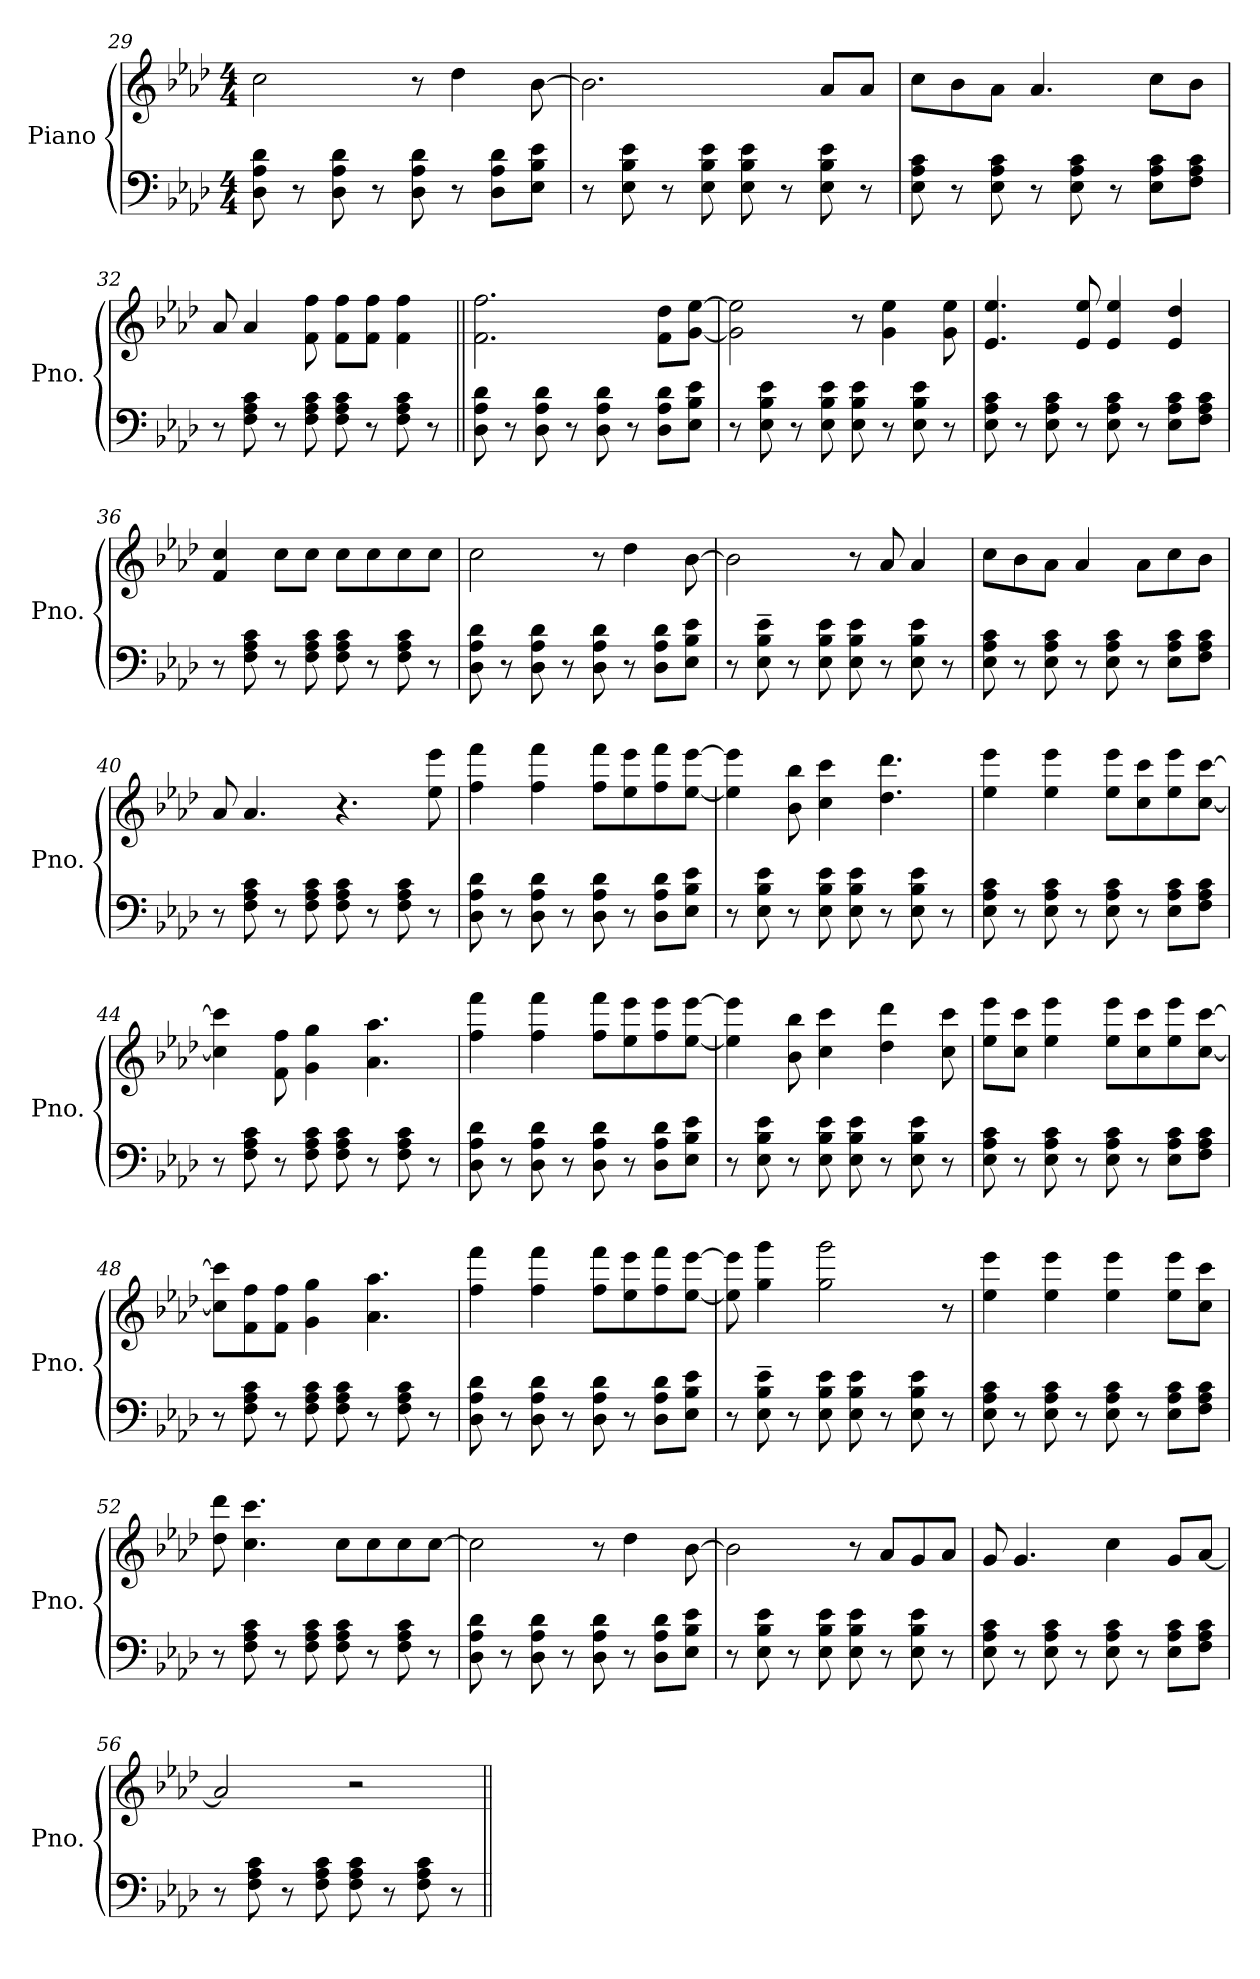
**kern	**kern
*part1	*part1
*staff2	*staff1
*I"Piano	*
*I'Pno.	*
*clefF4	*clefG2
*k[b-e-a-d-]	*k[b-e-a-d-]
*M4/4	*M4/4
=29	=29
8D-\ 8A-\ 8d-\	2cc\
8r	.
8D-\ 8A-\ 8d-\	.
8r	.
8D-\ 8A-\ 8d-\	8r
8r	4dd-\
8D-\ 8A-\ 8d-\L	.
8E-\ 8B-\ 8e-\J	[8b-\
=30	=30
8r	2.b-\]
8E-\ 8B-\ 8e-\	.
8r	.
8E-\ 8B-\ 8e-\	.
8E-\ 8B-\ 8e-\	.
8r	.
8E-\ 8B-\ 8e-\	8a-/L
8r	8a-/J
!!LO:PB:g=z
=31	=31
8E-\ 8A-\ 8c\	8cc\L
8r	8b-\
8E-\ 8A-\ 8c\	8a-\J
8r	4.a-/
8E-\ 8A-\ 8c\	.
8r	.
8E-\ 8A-\ 8c\L	8cc\L
8F\ 8A-\ 8c\J	8b-\J
=32	=32
8r	8a-/
8F\ 8A-\ 8c\	4a-/
8r	.
8F\ 8A-\ 8c\	8f\ 8ff\
8F\ 8A-\ 8c\	8f\ 8ff\L
8r	8f\ 8ff\J
8F\ 8A-\ 8c\	4f\ 4ff\
8r	.
=33||	=33||
8D-\ 8A-\ 8d-\	2.f\ 2.ff\
8r	.
8D-\ 8A-\ 8d-\	.
8r	.
8D-\ 8A-\ 8d-\	.
8r	.
8D-\ 8A-\ 8d-\L	8f\ 8dd-\L
8E-\ 8B-\ 8e-\J	[8g\ [8ee-\J
=34	=34
8r	2g\] 2ee-\]
8E-\ 8B-\ 8e-\	.
8r	.
8E-\ 8B-\ 8e-\	.
8E-\ 8B-\ 8e-\	8r
8r	4g\ 4ee-\
8E-\ 8B-\ 8e-\	.
8r	8g\ 8ee-\
=35	=35
8E-\ 8A-\ 8c\	4.e-/ 4.ee-/
8r	.
8E-\ 8A-\ 8c\	.
8r	8e-/ 8ee-/
8E-\ 8A-\ 8c\	4e-/ 4ee-/
8r	.
8E-\ 8A-\ 8c\L	4e-/ 4dd-/
8F\ 8A-\ 8c\J	.
=36	=36
8r	4f/ 4cc/
8F\ 8A-\ 8c\	.
8r	8cc\L
8F\ 8A-\ 8c\	8cc\J
8F\ 8A-\ 8c\	8cc\L
8r	8cc\
8F\ 8A-\ 8c\	8cc\
8r	8cc\J
!!LO:LB:g=z
=37	=37
8D-\ 8A-\ 8d-\	2cc\
8r	.
8D-\ 8A-\ 8d-\	.
8r	.
8D-\ 8A-\ 8d-\	8r
8r	4dd-\
8D-\ 8A-\ 8d-\L	.
8E-\ 8B-\ 8e-\J	[8b-\
=38	=38
8r	2b-\]
8E-\~ 8B-\~ 8e-\~	.
8r	.
8E-\ 8B-\ 8e-\	.
8E-\ 8B-\ 8e-\	8r
8r	8a-/
8E-\ 8B-\ 8e-\	4a-/
8r	.
=39	=39
8E-\ 8A-\ 8c\	8cc\L
8r	8b-\
8E-\ 8A-\ 8c\	8a-\J
8r	4a-/
8E-\ 8A-\ 8c\	.
8r	8a-\L
8E-\ 8A-\ 8c\L	8cc\
8F\ 8A-\ 8c\J	8b-\J
=40	=40
8r	8a-/
8F\ 8A-\ 8c\	4.a-/
8r	.
8F\ 8A-\ 8c\	.
8F\ 8A-\ 8c\	4.r
8r	.
8F\ 8A-\ 8c\	.
8r	8ee-\ 8eee-\
=41	=41
8D-\ 8A-\ 8d-\	4ff\ 4fff\
8r	.
8D-\ 8A-\ 8d-\	4ff\ 4fff\
8r	.
8D-\ 8A-\ 8d-\	8ff\ 8fff\L
8r	8ee-\ 8eee-\
8D-\ 8A-\ 8d-\L	8ff\ 8fff\
8E-\ 8B-\ 8e-\J	[8ee-\ [8eee-\J
=42	=42
8r	4ee-\] 4eee-\]
8E-\ 8B-\ 8e-\	.
8r	8b-\ 8bb-\
8E-\ 8B-\ 8e-\	4cc\ 4ccc\
8E-\ 8B-\ 8e-\	.
8r	4.dd-\ 4.ddd-\
8E-\ 8B-\ 8e-\	.
8r	.
!!LO:LB:g=z
=43	=43
8E-\ 8A-\ 8c\	4ee-\ 4eee-\
8r	.
8E-\ 8A-\ 8c\	4ee-\ 4eee-\
8r	.
8E-\ 8A-\ 8c\	8ee-\ 8eee-\L
8r	8cc\ 8ccc\
8E-\ 8A-\ 8c\L	8ee-\ 8eee-\
8F\ 8A-\ 8c\J	[8cc\ [8ccc\J
=44	=44
8r	4cc\] 4ccc\]
8F\ 8A-\ 8c\	.
8r	8f\ 8ff\
8F\ 8A-\ 8c\	4g\ 4gg\
8F\ 8A-\ 8c\	.
8r	4.a-\ 4.aa-\
8F\ 8A-\ 8c\	.
8r	.
=45	=45
8D-\ 8A-\ 8d-\	4ff\ 4fff\
8r	.
8D-\ 8A-\ 8d-\	4ff\ 4fff\
8r	.
8D-\ 8A-\ 8d-\	8ff\ 8fff\L
8r	8ee-\ 8eee-\
8D-\ 8A-\ 8d-\L	8ff\ 8eee-\
8E-\ 8B-\ 8e-\J	[8ee-\ [8eee-\J
=46	=46
8r	4ee-\] 4eee-\]
8E-\ 8B-\ 8e-\	.
8r	8b-\ 8bb-\
8E-\ 8B-\ 8e-\	4cc\ 4ccc\
8E-\ 8B-\ 8e-\	.
8r	4dd-\ 4ddd-\
8E-\ 8B-\ 8e-\	.
8r	8cc\ 8ccc\
=47	=47
8E-\ 8A-\ 8c\	8ee-\ 8eee-\L
8r	8cc\ 8ccc\J
8E-\ 8A-\ 8c\	4ee-\ 4eee-\
8r	.
8E-\ 8A-\ 8c\	8ee-\ 8eee-\L
8r	8cc\ 8ccc\
8E-\ 8A-\ 8c\L	8ee-\ 8eee-\
8F\ 8A-\ 8c\J	[8cc\ [8ccc\J
=48	=48
8r	8cc\] 8ccc\]L
8F\ 8A-\ 8c\	8f\ 8ff\
8r	8f\ 8ff\J
8F\ 8A-\ 8c\	4g\ 4gg\
8F\ 8A-\ 8c\	.
8r	4.a-\ 4.aa-\
8F\ 8A-\ 8c\	.
8r	.
!!LO:LB:g=z
=49	=49
8D-\ 8A-\ 8d-\	4ff\ 4fff\
8r	.
8D-\ 8A-\ 8d-\	4ff\ 4fff\
8r	.
8D-\ 8A-\ 8d-\	8ff\ 8fff\L
8r	8ee-\ 8eee-\
8D-\ 8A-\ 8d-\L	8ff\ 8fff\
8E-\ 8B-\ 8e-\J	[8ee-\ [8eee-\J
=50	=50
8r	8ee-\] 8eee-\]
8E-\~ 8B-\~ 8e-\~	4gg\ 4ggg\
8r	.
8E-\ 8B-\ 8e-\	2gg\ 2ggg\
8E-\ 8B-\ 8e-\	.
8r	.
8E-\ 8B-\ 8e-\	.
8r	8r
=51	=51
8E-\ 8A-\ 8c\	4ee-\ 4eee-\
8r	.
8E-\ 8A-\ 8c\	4ee-\ 4eee-\
8r	.
8E-\ 8A-\ 8c\	4ee-\ 4eee-\
8r	.
8E-\ 8A-\ 8c\L	8ee-\ 8eee-\L
8F\ 8A-\ 8c\J	8cc\ 8ccc\J
=52	=52
8r	8dd-\ 8ddd-\
8F\ 8A-\ 8c\	4.cc\ 4.ccc\
8r	.
8F\ 8A-\ 8c\	.
8F\ 8A-\ 8c\	8cc\L
8r	8cc\
8F\ 8A-\ 8c\	8cc\
8r	[8cc\J
=53	=53
8D-\ 8A-\ 8d-\	2cc\]
8r	.
8D-\ 8A-\ 8d-\	.
8r	.
8D-\ 8A-\ 8d-\	8r
8r	4dd-\
8D-\ 8A-\ 8d-\L	.
8E-\ 8B-\ 8e-\J	[8b-\
=54	=54
8r	2b-\]
8E-\ 8B-\ 8e-\	.
8r	.
8E-\ 8B-\ 8e-\	.
8E-\ 8B-\ 8e-\	8r
8r	8a-/L
8E-\ 8B-\ 8e-\	8g/
8r	8a-/J
!!LO:LB:g=z
=55	=55
8E-\ 8A-\ 8c\	8g/
8r	4.g/
8E-\ 8A-\ 8c\	.
8r	.
8E-\ 8A-\ 8c\	4cc\
8r	.
8E-\ 8A-\ 8c\L	8g/L
8F\ 8A-\ 8c\J	[8a-/J
=56	=56
8r	2a-/]
8F\ 8A-\ 8c\	.
8r	.
8F\ 8A-\ 8c\	.
8F\ 8A-\ 8c\	2r
8r	.
8F\ 8A-\ 8c\	.
8r	.
=||	=||
*-	*-
